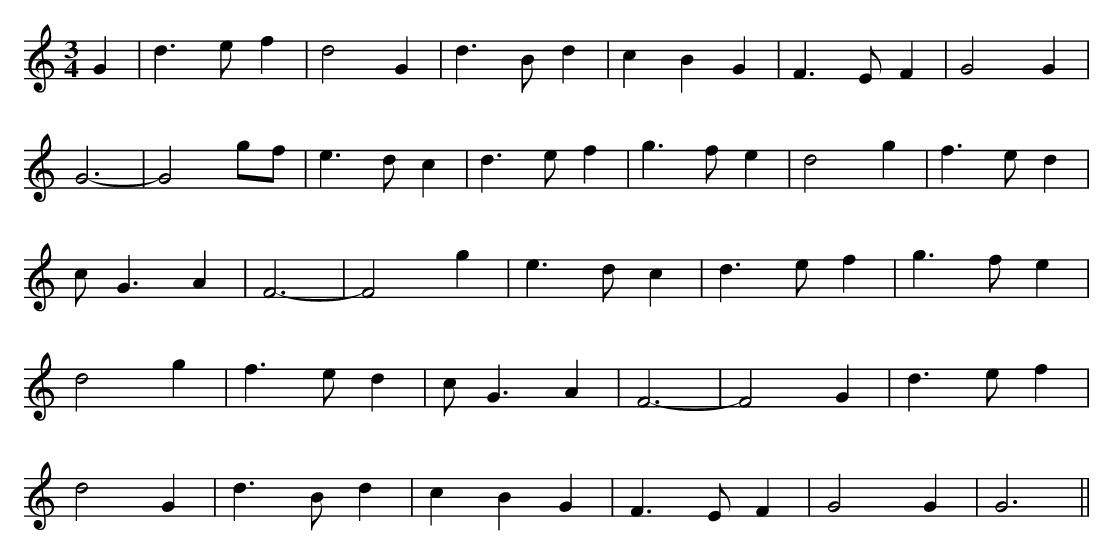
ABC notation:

X:1
M:3/4
K:C
G2|d3e f2|d4 G2|d3B d2|c2B2G2|F3E F2|G4 G2|
G6-|G4 gf|e3d c2|d3e f2|g3f e2|d4 g2|f3ed2|
cG3 A2|F6-|F4 g2|e3d c2|d3e f2|g3f e2|
d4 g2|f3e d2|cG3A2|F6-|F4 G2|d3e f2|
d4G2|d3B d2|c2B2G2|F3E F2|G4 G2|G6||
